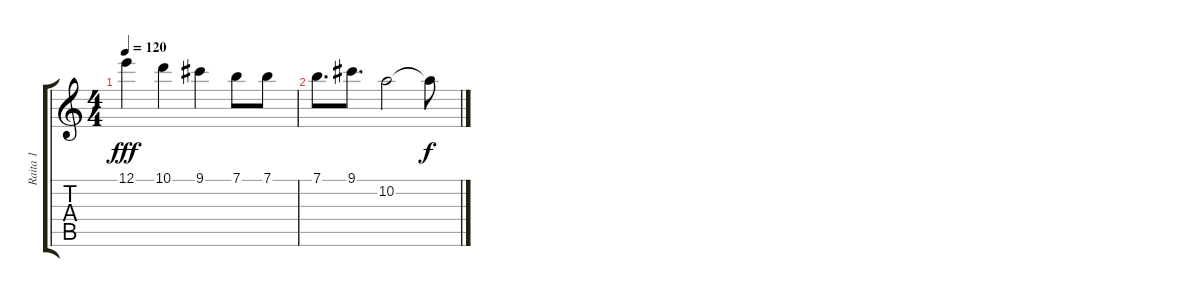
\track ("Raita 1" "Raita 1") {instrument electricguitarclean}
\staff {score tabs}
\tuning (E4 B3 G3 D3 A2 E2) {hide}
\ts (4 4)
\tempo 120
\clef g2
\ks c
12.1.4{dy fff} 10.1.4 9.1.4 7.1.8 7.1.8 |
7.1.8{d} 9.1.8{d} 10.2.2 10.2{t}.8{dy f}
